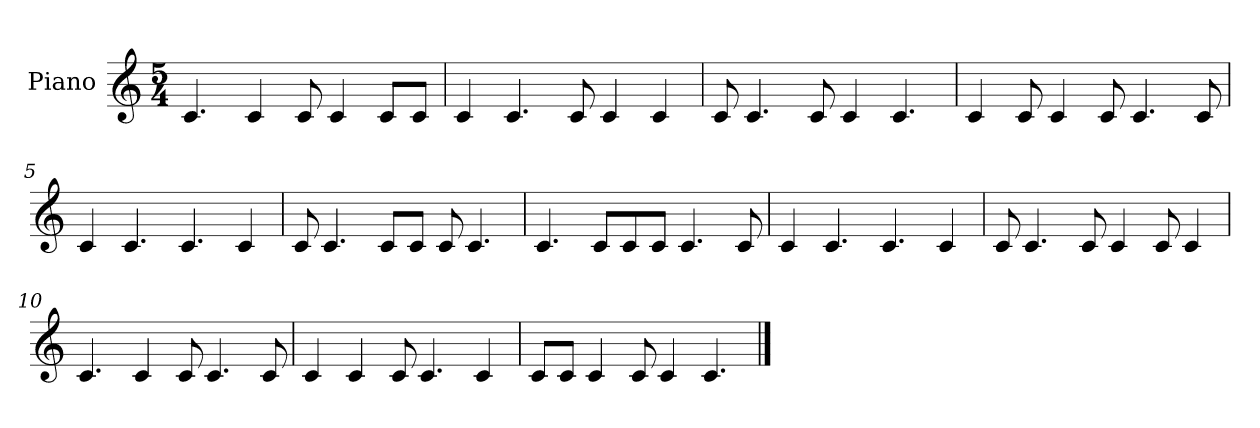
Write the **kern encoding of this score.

**kern
*part1
*staff1
*I"Piano
*I'Pno.
*clefG2
*k[]
*M5/4
*MM90
=1
4.c/
4c/
8c/
4c/
8c/L
8c/J
=2
4c/
4.c/
8c/
4c/
4c/
=3
8c/
4.c/
8c/
4c/
4.c/
=4
4c/
8c/
4c/
8c/
4.c/
8c/
=5
4c/
4.c/
4.c/
4c/
=6
8c/
4.c/
8c/L
8c/J
8c/
4.c/
=7
4.c/
8c/L
8c/
8c/J
4.c/
8c/
=8
4c/
4.c/
4.c/
4c/
=9
8c/
4.c/
8c/
4c/
8c/
4c/
=10
4.c/
4c/
8c/
4.c/
8c/
=11
4c/
4c/
8c/
4.c/
4c/
=12
8c/L
8c/J
4c/
8c/
4c/
4.c/
==
*-
